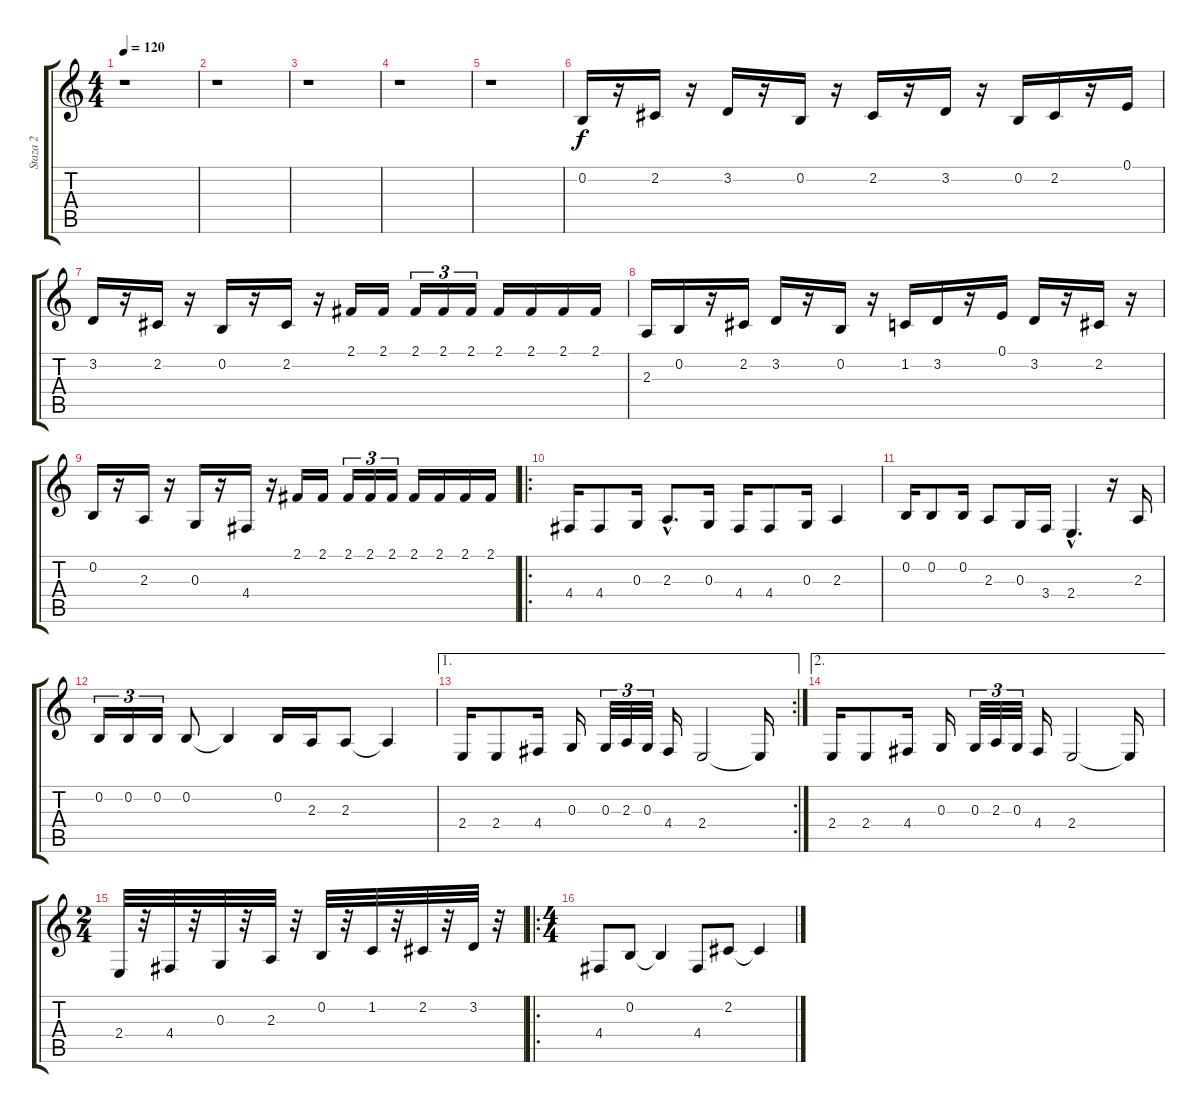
\track ("Staza 2" "Staza 2") {instrument acousticgrandpiano}
\staff {score tabs}
\tuning (E4 B3 G3 D3 A2 E2) {hide}
\ts (4 4)
\tempo 120
\clef g2
\ks c
r.1{dy f instrument acousticgrandpiano} |
r.1 |
r.1 |
r.1 |
r.1 |
0.2.16 r.16 2.2.16 r.16 3.2.16 r.16 0.2.16 r.16 2.2.16 r.16 3.2.16 r.16 0.2.16 2.2.16 r.16 0.1.16 |
3.2.16 r.16 2.2.16 r.16 0.2.16 r.16 2.2.16 r.16 2.1.16 2.1.16 2.1.16{tu (3 2)} 2.1.16{tu (3 2)} 2.1.16{tu (3 2)} 2.1.16 2.1.16 2.1.16 2.1.16 |
2.3.16 0.2.16 r.16 2.2.16 3.2.16 r.16 0.2.16 r.16 1.2.16 3.2.16 r.16 0.1.16 3.2.16 r.16 2.2.16 r.16 |
0.2.16 r.16 2.3.16 r.16 0.3.16 r.16 4.4.16 r.16 2.1.16 2.1.16 2.1.16{tu (3 2)} 2.1.16{tu (3 2)} 2.1.16{tu (3 2)} 2.1.16 2.1.16 2.1.16 2.1.16 |
\ro
4.4.16 4.4.8 0.3.16 2.3{hac}.8{d} 0.3.16 4.4.16 4.4.8 0.3.16 2.3.4 |
0.2.16 0.2.8 0.2.16 2.3.8 0.3.16 3.4.16 2.4{hac}.4{d} r.16 2.3.16 |
0.2.16{tu (3 2)} 0.2.16{tu (3 2)} 0.2.16{tu (3 2)} 0.2.8 0.2{t}.4 0.2.16 2.3.16 2.3.8 2.3{t}.4 |
\ae 1
\rc 2
2.4.16 2.4.8 4.4.16 0.3.16 0.3.32{tu (3 2)} 2.3.32{tu (3 2)} 0.3.32{tu (3 2)} 4.4.16 2.4.2 2.4{t}.16 |
\ae 2
2.4.16 2.4.8 4.4.16 0.3.16 0.3.32{tu (3 2)} 2.3.32{tu (3 2)} 0.3.32{tu (3 2)} 4.4.16 2.4.2 2.4{t}.16 |
\ts (2 4)
2.4.32 r.32 4.4.32 r.32 0.3.32 r.32 2.3.32 r.32 0.2.32 r.32 1.2.32 r.32 2.2.32 r.32 3.2.32 r.32 |
\ro
\ts (4 4)
4.4.8 0.2.8 0.2{t}.4 4.4.8 2.2.8 2.2{t}.4
